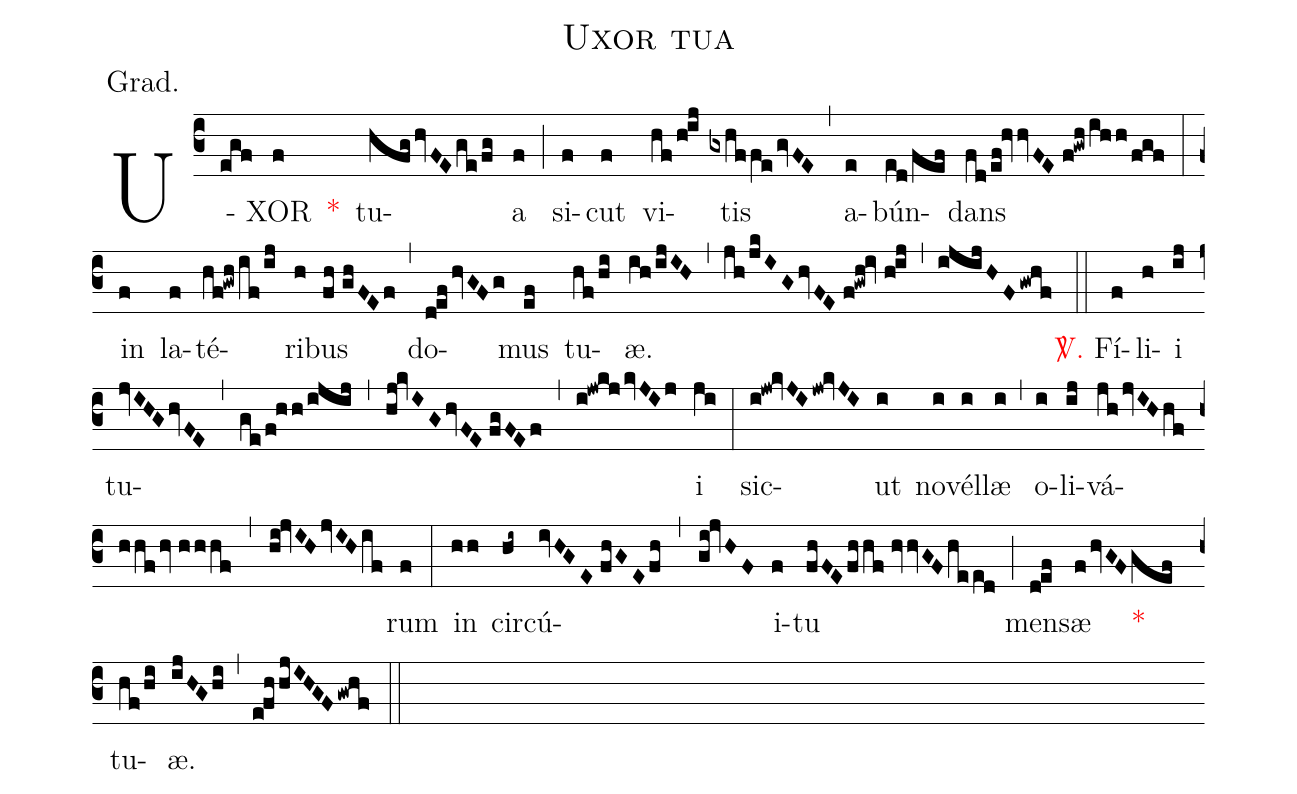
name:Uxor tua;
annotation:Grad.;
mode:II.;
office-part:Gradual;
%%
(c3) U(egf)XOR(f) <v>\red{*}</v>() tu(hfghvFEge/fg)a(f) (;) si(f)cut(f) vi(hf/h!ij)tis(gxhffegvFE) (,) a(e)bún(ed/fef)dans(fd/ef!hvvFE//f!gwh/ihh/fgf) (:) in(f) la(f)té(hf!gwh/if/ij)ri(h)bus(fh//ghFEf) (,) do(d!efhvGFg)mus(ef) tu(hf/hi)æ.(ih/ijIH) (,) (jh/jkIGhvFE//f!gwh!iv//h!ij) (,) (ijijHFgwhf) (::) <v>\red{\Vbar.}</v> Fí(f)li(h)i(ij) tu(jvIHGhvFE,ge/f!hh/ijij,hj!kvIGhvFE//fgFEf,i!jwkjkvJIj)i(ji) (:) sic(i!jw!kvJIjw!kvJI)ut(i) no(i)vél(i)læ(i) (,) o(i)li(ij)vá(jhjvIHhf//hhfhv//hhhf,hi!jvIHjvIHif)rum(f) (:) in(hh) cir(hi~)cú(ivHGE//fhGEfh,gi!jvHF)i(f)tu(fhFEfhhf//hvvGFheed) (;) men(d!ef)sæ(fhvGFgef) <v>\red{*}</v>() tu(hf/hi)æ.(ijHGhi) (,) (e!fhhjIHGFgwhf) (::)
